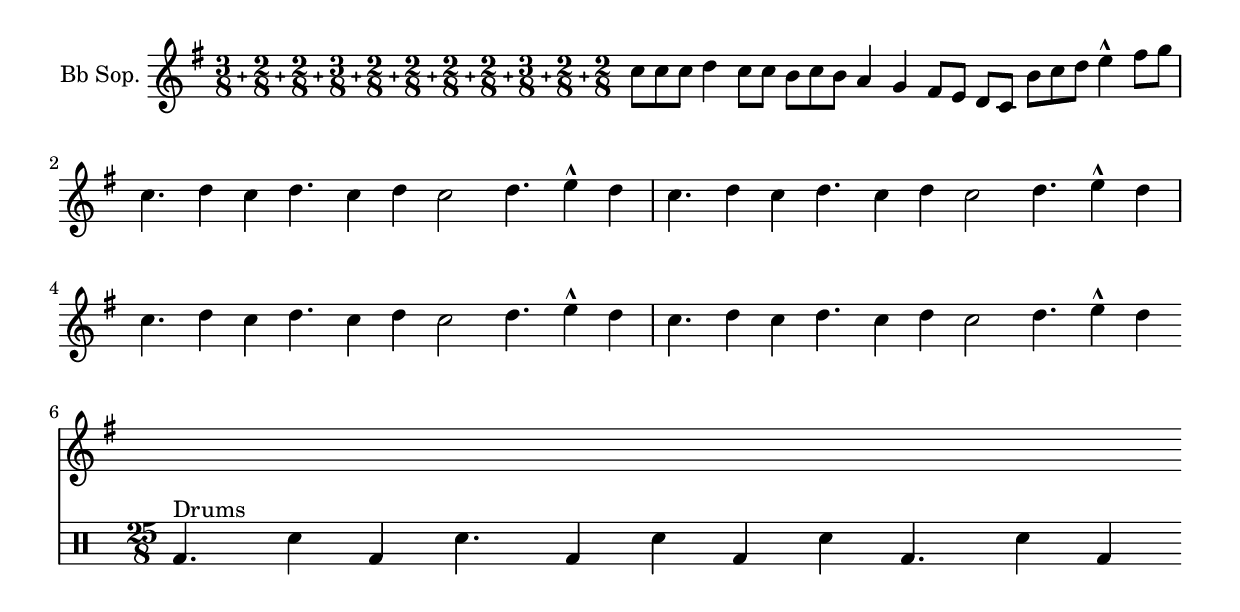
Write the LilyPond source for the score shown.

%% DO NOT EDIT this file manually; it is automatically
%% generated from LSR http://lsr.dsi.unimi.it
%% Make any changes in LSR itself, or in Documentation/snippets/new/ ,
%% and then run scripts/auxiliar/makelsr.py
%%
%% This file is in the public domain.
\version "2.17.0"

\header {
  lsrtags = "contemporary-notation, percussion, real-music, rhythms"

  texidoc = "
Though the polymetric time signature shown was not the most essential
item here, it has been included to show the beat of this piece (which
is the template of a real Balkan song!).

"
  doctitle = "Heavily customized polymetric time signatures"
} % begin verbatim


#(define plus (markup #:vcenter "+"))
#(define ((custom-time-signature one two three four five six
                                 seven eight nine ten eleven num) grob)
   (grob-interpret-markup grob
                          (markup #:override '(baseline-skip . 0) #:number
                                  (#:line ((#:column (one num)) plus
                                           (#:column (two num)) plus
                                           (#:column (three num)) plus
                                           (#:column (four num)) plus
                                           (#:column (five num)) plus
                                           (#:column (six num)) plus
                                           (#:column (seven num)) plus
                                           (#:column (eight num)) plus
                                           (#:column (nine num)) plus
                                           (#:column (ten num)) plus
                                           (#:column (eleven num)))))))
melody = \relative c'' {
  \set Staff.instrumentName = #"Bb Sop."
  \key g \major
  \time #'(3 2 2 3 2 2 2 2 3 2 2) 25/8
  \override Staff.TimeSignature #'stencil =
    #(custom-time-signature "3" "2" "2" "3" "2" "2"
      "2" "2" "3" "2" "2" "8")
  c8 c c d4 c8 c b c b a4 g fis8 e d c b' c d e4-^ fis8 g \break
  c,4. d4 c4 d4. c4 d c2 d4. e4-^ d4
  c4. d4 c4 d4. c4 d c2 d4. e4-^ d4 \break
  c4. d4 c4 d4. c4 d c2 d4. e4-^ d4
  c4. d4 c4 d4. c4 d c2 d4. e4-^ d4 \break
}

drum = \new DrumStaff \drummode {
  \bar "|:" bd4.^\markup { Drums } sn4 bd \bar ":" sn4.
  bd4 sn \bar ":" bd sn bd4. sn4 bd \bar ":|"
}

{
  \melody
  \drum
}
